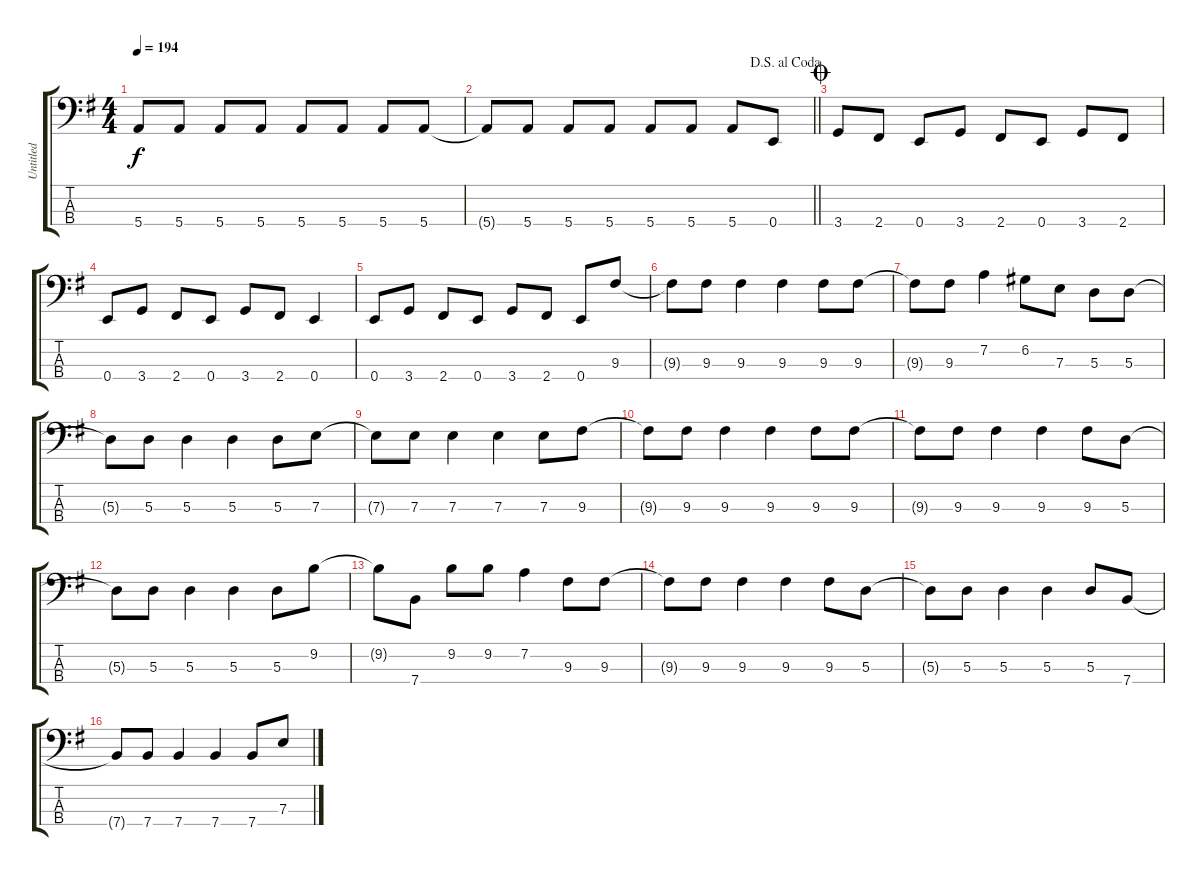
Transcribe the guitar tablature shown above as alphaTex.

\track ("Untitled" "Untitled") {instrument electricbassfinger}
\staff {score tabs}
\tuning (G2 D2 A1 E1) {hide}
\ts (4 4)
\tempo 194
\clef f4
\ks g
5.4{t}.8{dy f} 5.4.8 5.4.8 5.4.8 5.4.8 5.4.8 5.4.8 5.4.8 |
\jump dalsegnoalcoda
\barLineRight lightlight
5.4{t}.8 5.4.8 5.4.8 5.4.8 5.4.8 5.4.8 5.4.8 0.4.8 |
\jump coda
3.4.8 2.4.8 0.4.8 3.4.8 2.4.8 0.4.8 3.4.8 2.4.8 |
0.4.8 3.4.8 2.4.8 0.4.8 3.4.8 2.4.8 0.4.4 |
0.4.8 3.4.8 2.4.8 0.4.8 3.4.8 2.4.8 0.4.8 9.3.8 |
9.3{t}.8 9.3.8 9.3.4 9.3.4 9.3.8 9.3.8 |
9.3{t}.8 9.3.8 7.2.4 6.2.8 7.3.8 5.3.8 5.3.8 |
5.3{t}.8 5.3.8 5.3.4 5.3.4 5.3.8 7.3.8 |
7.3{t}.8 7.3.8 7.3.4 7.3.4 7.3.8 9.3.8 |
9.3{t}.8 9.3.8 9.3.4 9.3.4 9.3.8 9.3.8 |
9.3{t}.8 9.3.8 9.3.4 9.3.4 9.3.8 5.3.8 |
5.3{t}.8 5.3.8 5.3.4 5.3.4 5.3.8 9.2.8 |
9.2{t}.8 7.4.8 9.2.8 9.2.8 7.2.4 9.3.8 9.3.8 |
9.3{t}.8 9.3.8 9.3.4 9.3.4 9.3.8 5.3.8 |
5.3{t}.8 5.3.8 5.3.4 5.3.4 5.3.8 7.4.8 |
7.4{t}.8 7.4.8 7.4.4 7.4.4 7.4.8 7.3.8
